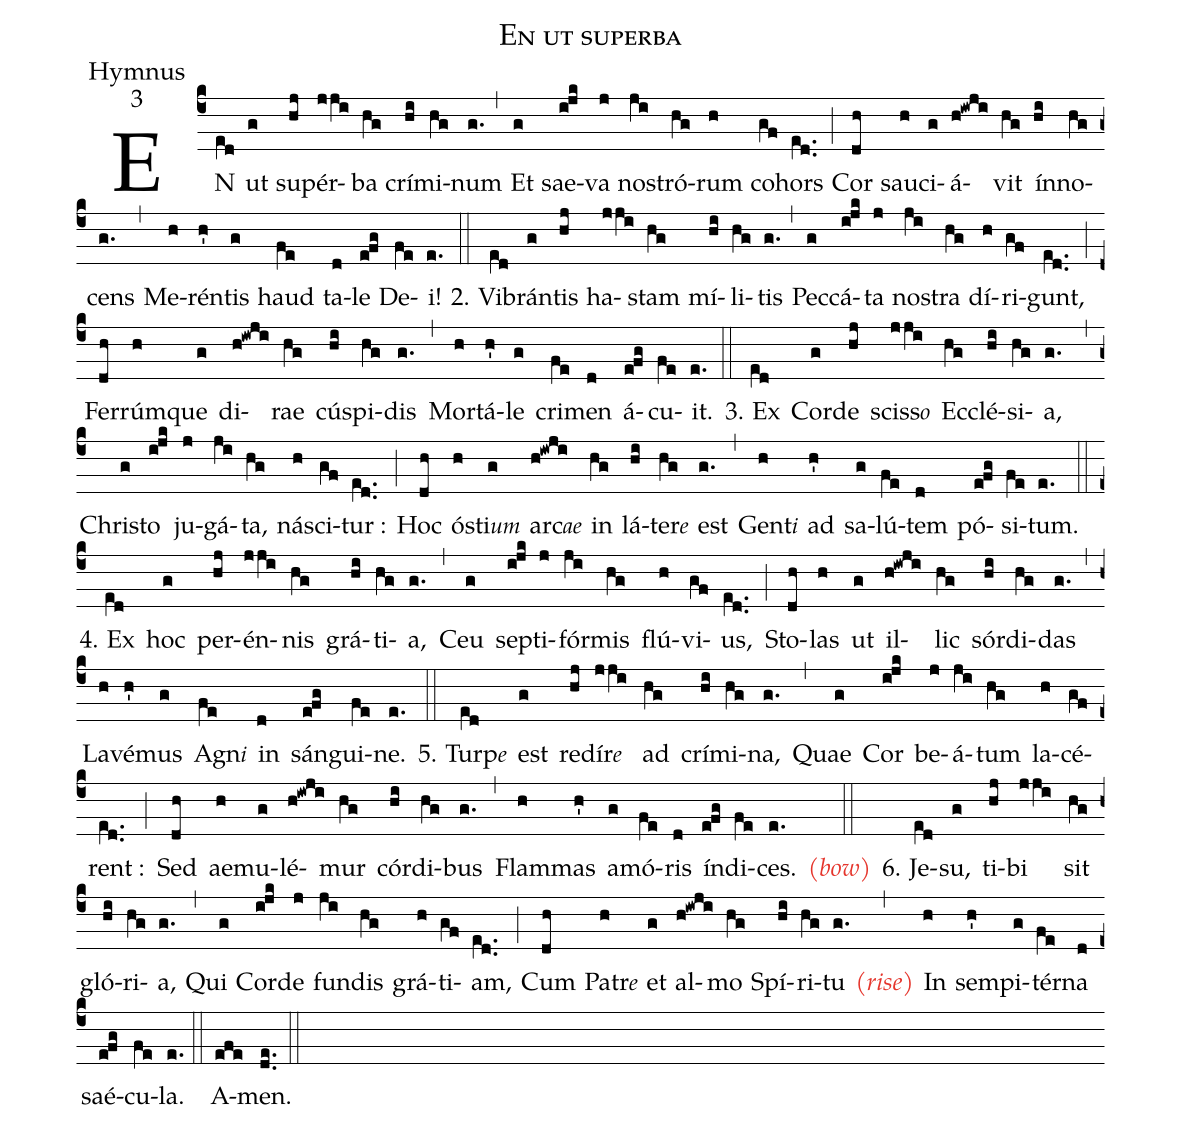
name:En ut superba;
office-part:Hymnus;
mode:3;
%%
(c4) EN(e[ll:1]d) ut(g) su(hj)pér(jji)ba(hg) crí(hi)mi(hg)num(g.) (,) Et(g) sae(ijk)va(j) no(ji)stró(hg)rum(h) co(gf)hors(e[ll:1]d..) (;) Cor(dh) sau(h)ci(g)á(h!iwji)vit(hg) ín(hi)no(hg)cens(g.) (,) Me(h)rén(h')tis(g) haud(fe) ta(d)le(efg) De(fe)i!(e.) (::)
2. Vi(e[ll:1]d)brán(g)tis(hj) ha(jji)stam(hg) mí(hi)li(hg)tis(g.) (,) Pec(g)cá(ijk)ta(j) no(ji)stra(hg) dí(h)ri(gf)gunt,(e[ll:1]d..) (;) Fer(dh)rúm(h)que(g) di(h!iwji)rae(hg) cú(hi)spi(hg)dis(g.) (,) Mor(h)tá(h')le(g) cri(fe)men(d) á(efg)cu(fe)it.(e.) (::)
3. Ex(e[ll:1]d) Cor(g)de(hj) sciss<e>o</e>(jji) Ec(hg)clé(hi)si(hg)a,(g.) (,) Chri(g)sto(ijk) ju(j)gá(ji)ta,(hg) ná(h)sci(gf)tur :(e[ll:1]d..) (;) Hoc(dh) ó(h)sti<e>um</e>(g) arc<e>ae</e>(h!iwji) in(hg) lá(hi)ter<e>e</e>(hg) est(g.) (,) Gent<e>i</e>(h) ad(h') sa(g)lú(fe)tem(d) pó(efg)si(fe)tum.(e.) (::)
4. Ex(e[ll:1]d) hoc(g) per(hj)én(jji)nis(hg) grá(hi)ti(hg)a,(g.) (,) Ceu(g) se(ijk)pti(j)fór(ji)mis(hg) flú(h)vi(gf)us,(e[ll:1]d..) (;) Sto(dh)las(h) ut(g) il(h!iwji)lic(hg) sór(hi)di(hg)das(g.) (,) La(h)vé(h')mus(g) Agn<e>i</e>(fe) in(d) sán(efg)gui(fe)ne.(e.) (::)
5. Turp<e>e</e>(e[ll:1]d) est(g) re(hj)dír<e>e</e>(jji) ad(hg) crí(hi)mi(hg)na,(g.) (,) Quae(g) Cor(ijk) be(j)á(ji)tum(hg) la(h)cé(gf)rent :(e[ll:1]d..) (;) Sed(dh) ae(h)mu(g)lé(h!iwji)mur(hg) cór(hi)di(hg)bus(g.) (,) Flam(h)mas(h') a(g)mó(fe)ris(d) ín(efg)di(fe)ces.(e.) <c><i><sp>(</sp>bow<sp>)</sp></i></c>(::)
6. Je(e[ll:1]d)su,(g) ti(hj)bi(jji) sit(hg) gló(hi)ri(hg)a,(g.) (,) Qui(g) Cor(ijk)de(j) fun(ji)dis(hg) grá(h)ti(gf)am,(e[ll:1]d..) (;) Cum(dh) Patr<e>e</e>(h) et(g) al(h!iwji)mo(hg) Spí(hi)ri(hg)tu(g.) <c><i><sp>(</sp>rise<sp>)</sp></i></c>(,) In(h) sem(h')pi(g)tér(fe)na(d) saé(efg)cu(fe)la.(e.) (::)
A(efe)men.(de..) (::)
